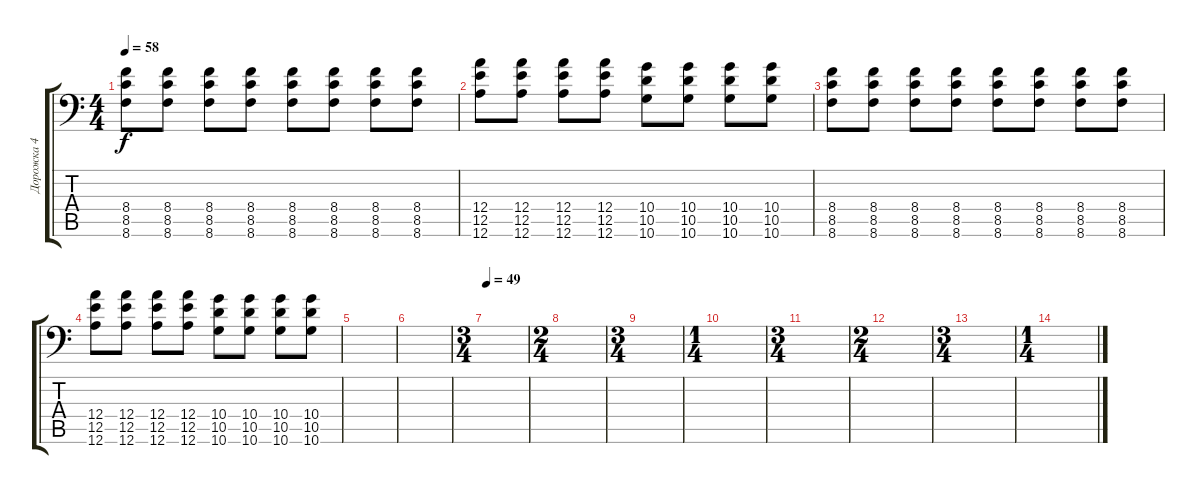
\track ("Дорожка 4" "Дорожка 4") {instrument overdrivenguitar}
\staff {score tabs}
\tuning (B3 Gb3 D3 A2 E2 A1) {hide}
\ts (4 4)
\tempo 58
\clef f4
\ks c
(8.4 8.5 8.6).8{dy f} (8.4 8.5 8.6).8 (8.4 8.5 8.6).8 (8.4 8.5 8.6).8 (8.4 8.5 8.6).8 (8.4 8.5 8.6).8 (8.4 8.5 8.6).8 (8.4 8.5 8.6).8 |
(12.4 12.5 12.6).8 (12.4 12.5 12.6).8 (12.4 12.5 12.6).8 (12.4 12.5 12.6).8 (10.4 10.5 10.6).8 (10.4 10.5 10.6).8 (10.4 10.5 10.6).8 (10.4 10.5 10.6).8 |
(8.4 8.5 8.6).8 (8.4 8.5 8.6).8 (8.4 8.5 8.6).8 (8.4 8.5 8.6).8 (8.4 8.5 8.6).8 (8.4 8.5 8.6).8 (8.4 8.5 8.6).8 (8.4 8.5 8.6).8 |
(12.4 12.5 12.6).8 (12.4 12.5 12.6).8 (12.4 12.5 12.6).8 (12.4 12.5 12.6).8 (10.4 10.5 10.6).8 (10.4 10.5 10.6).8 (10.4 10.5 10.6).8 (10.4 10.5 10.6).8 |
|
|
\ts (3 4)
\tempo 49
|
\ts (2 4)
|
\ts (3 4)
|
\ts (1 4)
|
\ts (3 4)
|
\ts (2 4)
|
\ts (3 4)
|
\ts (1 4)
